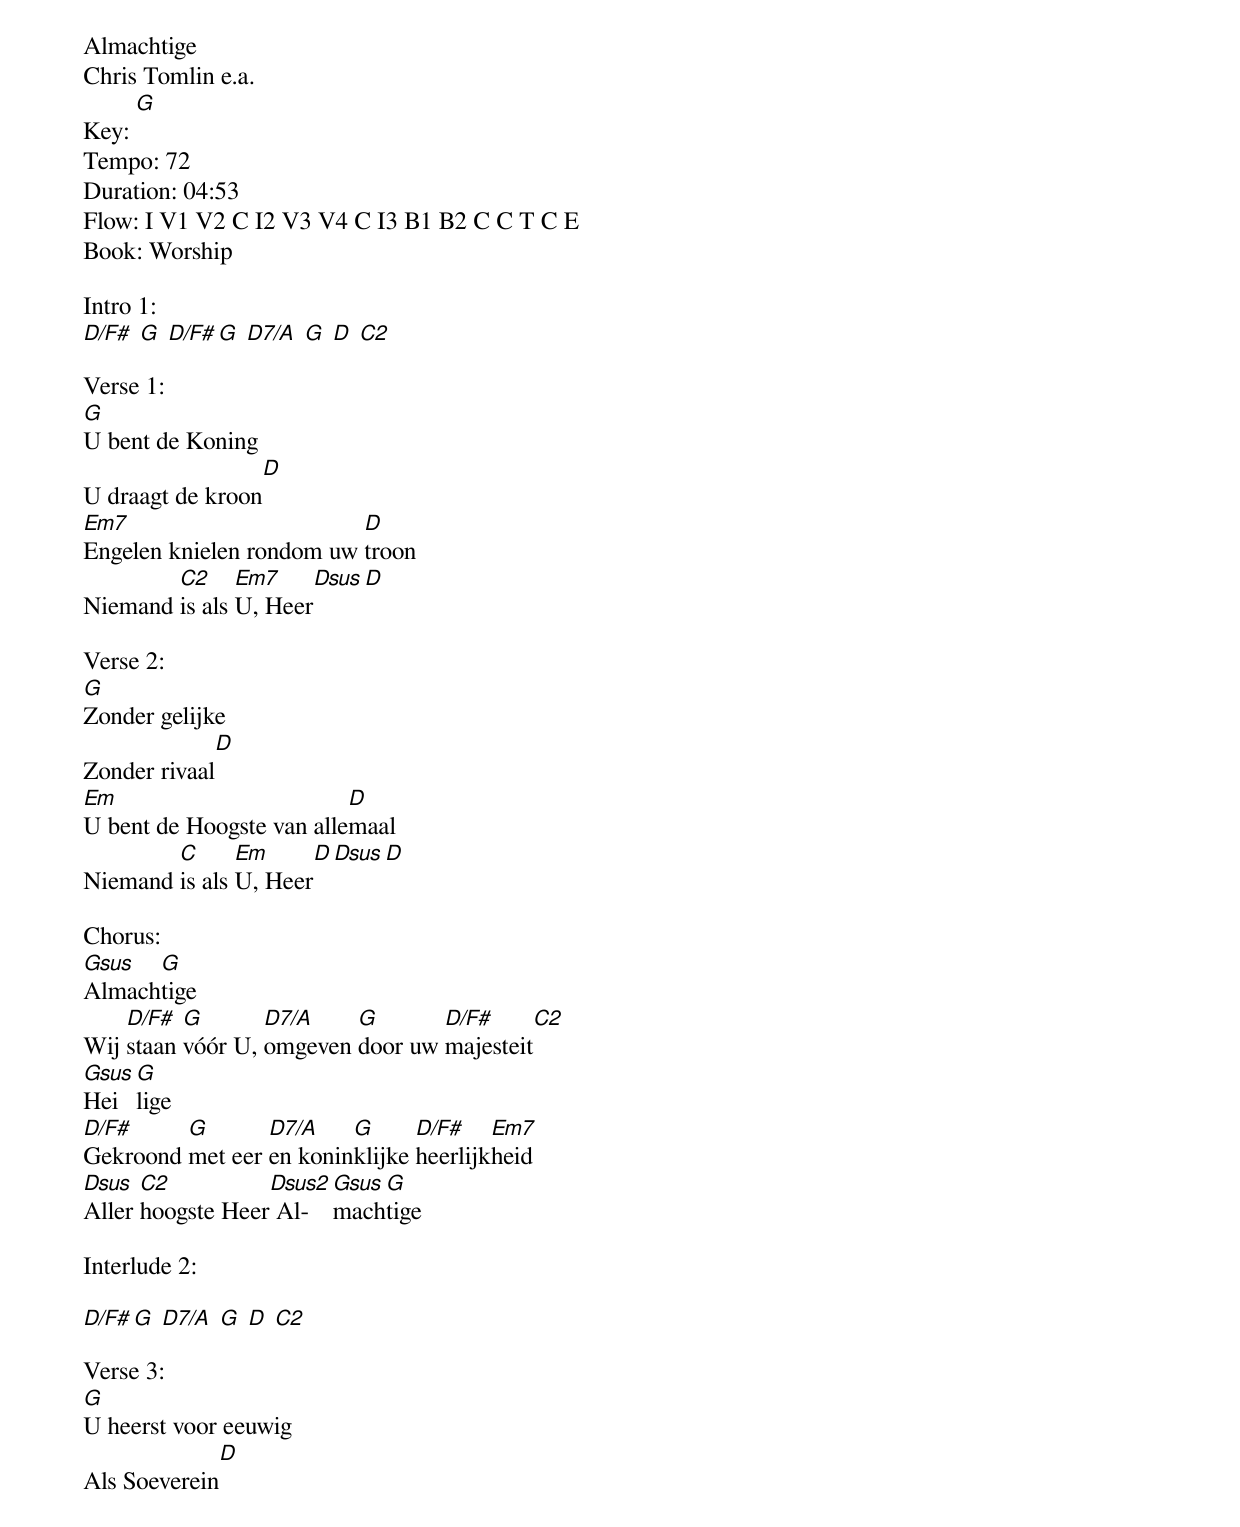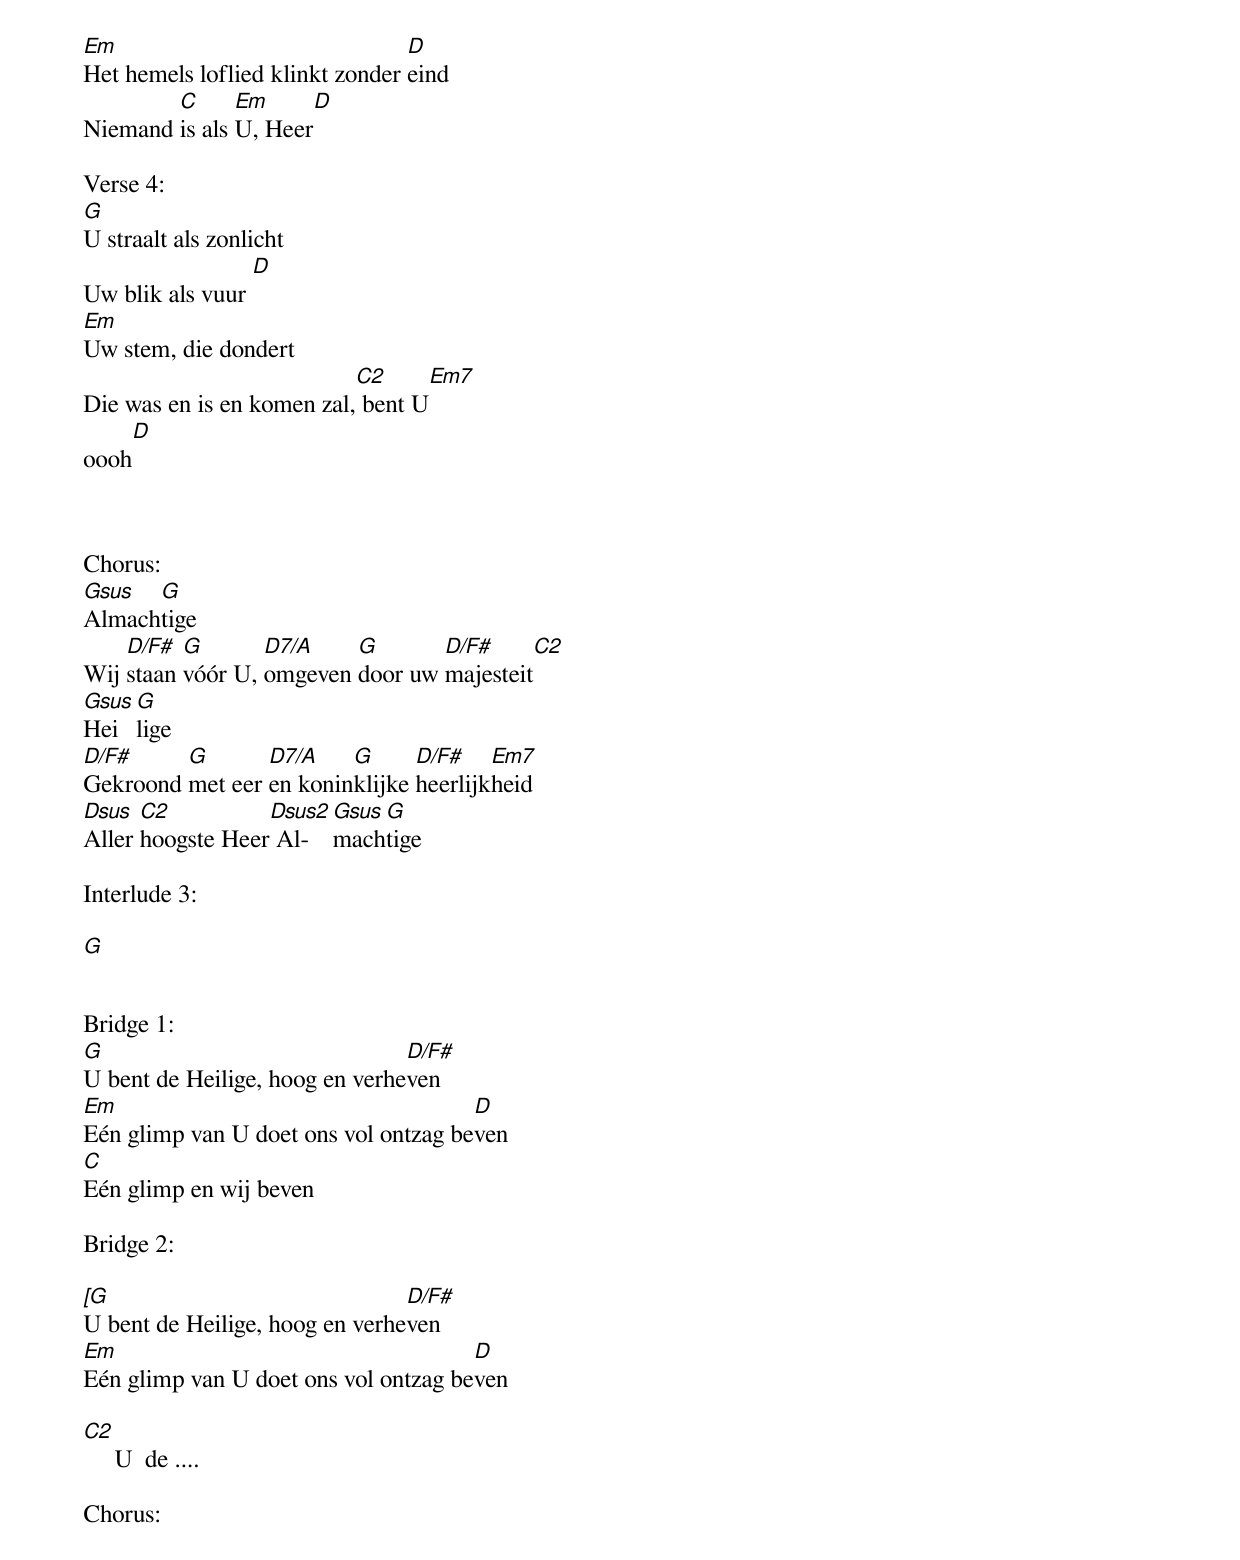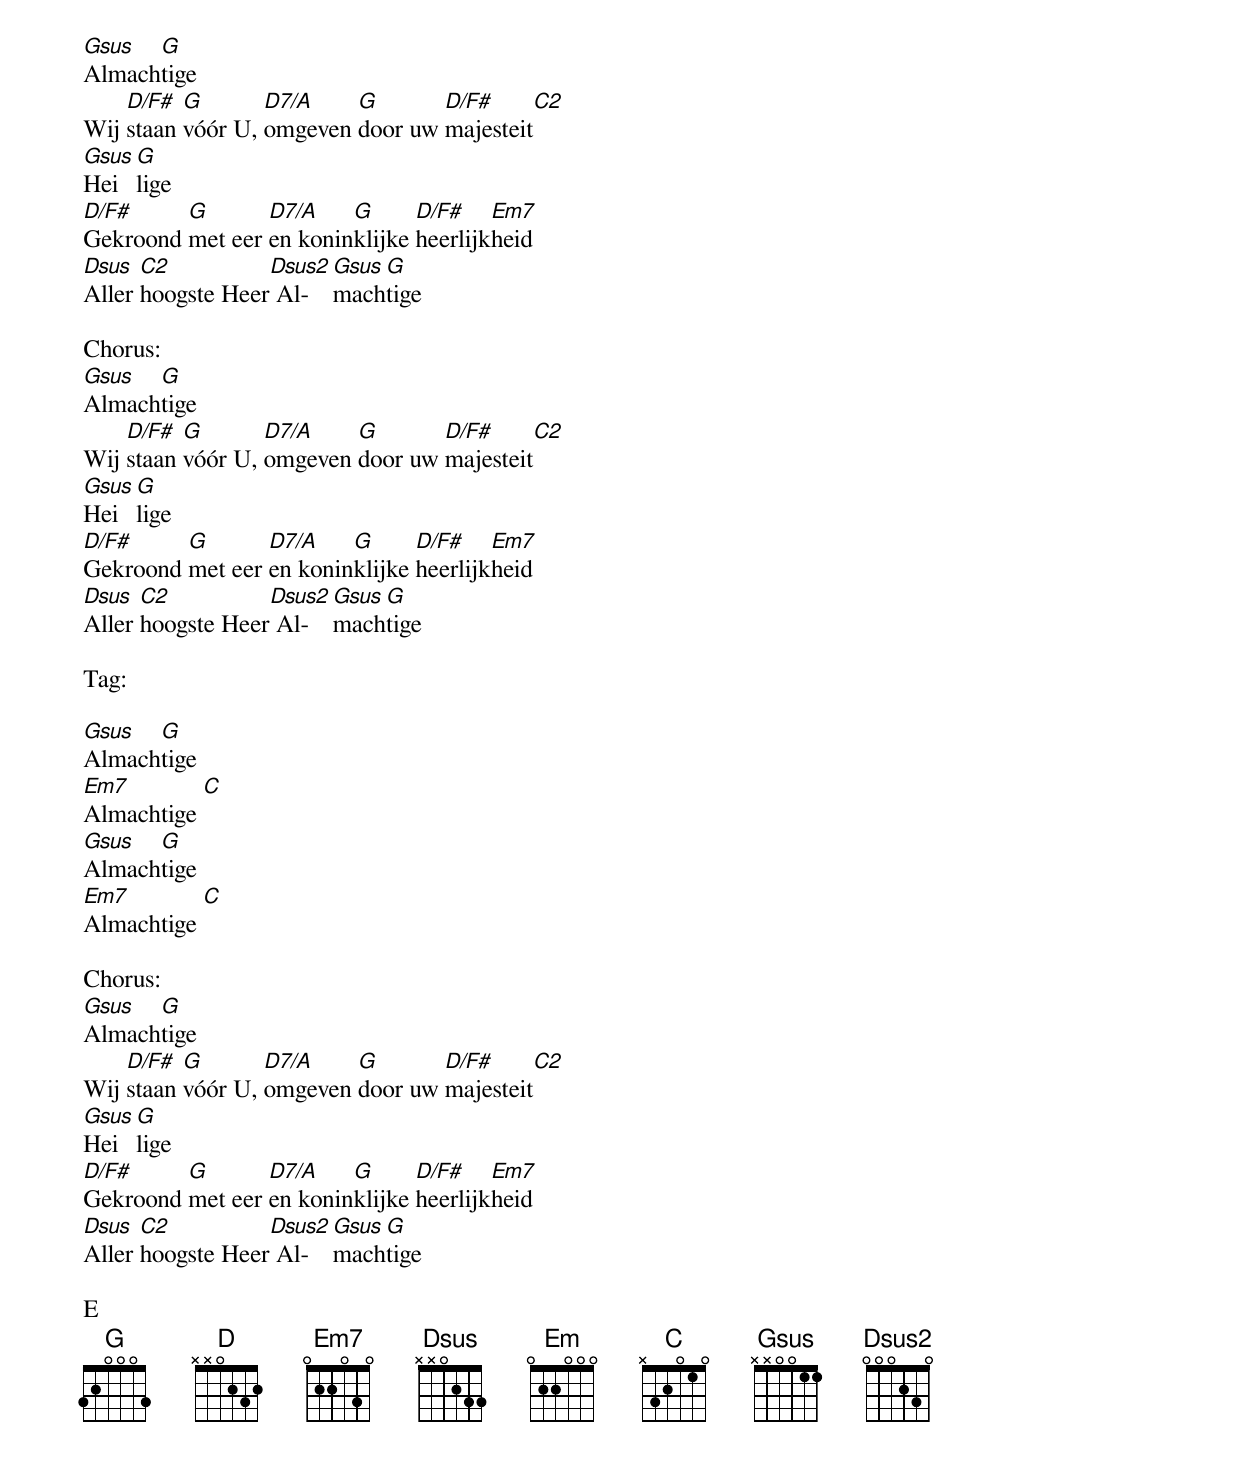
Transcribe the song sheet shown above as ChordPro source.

Almachtige
Chris Tomlin e.a.
Key: [G]
Tempo: 72
Duration: 04:53
Flow: I V1 V2 C I2 V3 V4 C I3 B1 B2 C C T C E
Book: Worship

Intro 1:
[D/F#] [G] [D/F#][G] [D7/A] [G] [D] [C2]

Verse 1:
[G]U bent de Koning
U draagt de kroon[D]
[Em7]Engelen knielen rondom uw [D]troon
Niemand [C2]is als [Em7]U, Heer[Dsus][D]

Verse 2:
[G]Zonder gelijke
Zonder rivaal[D]
[Em]U bent de Hoogste van alle[D]maal
Niemand [C]is als [Em]U, Heer[D][Dsus][D]

Chorus:
[Gsus]Almach[G]tige
Wij [D/F#]staan [G]vóór U, [D7/A]omgeven [G]door uw [D/F#]majesteit[C2]
[Gsus]Hei[G]lige
[D/F#]Gekroond [G]met eer [D7/A]en konin[G]klijke [D/F#]heerlijk[Em7]heid
[Dsus]Aller [C2]hoogste Heer[Dsus2] Al-[Gsus]mach[G]tige

Interlude 2:

[D/F#][G] [D7/A] [G] [D] [C2]

Verse 3:
[G]U heerst voor eeuwig
Als Soeverein[D]
[Em]Het hemels loflied klinkt zonder [D]eind
Niemand [C]is als [Em]U, Heer[D]

Verse 4:
[G]U straalt als zonlicht
Uw blik als vuur [D]
[Em]Uw stem, die dondert
Die was en is en komen zal,[C2] bent U[Em7]
oooh[D]



Chorus:
[Gsus]Almach[G]tige
Wij [D/F#]staan [G]vóór U, [D7/A]omgeven [G]door uw [D/F#]majesteit[C2]
[Gsus]Hei[G]lige
[D/F#]Gekroond [G]met eer [D7/A]en konin[G]klijke [D/F#]heerlijk[Em7]heid
[Dsus]Aller [C2]hoogste Heer[Dsus2] Al-[Gsus]mach[G]tige

Interlude 3:

[G]


Bridge 1:
[G]U bent de Heilige, hoog en verhe[D/F#]ven
[Em]Eén glimp van U doet ons vol ontzag be[D]ven
[C]Eén glimp en wij beven

Bridge 2:

[[G]U bent de Heilige, hoog en verhe[D/F#]ven
[Em]Eén glimp van U doet ons vol ontzag be[D]ven

[C2]     U  de ....

Chorus:
[Gsus]Almach[G]tige
Wij [D/F#]staan [G]vóór U, [D7/A]omgeven [G]door uw [D/F#]majesteit[C2]
[Gsus]Hei[G]lige
[D/F#]Gekroond [G]met eer [D7/A]en konin[G]klijke [D/F#]heerlijk[Em7]heid
[Dsus]Aller [C2]hoogste Heer[Dsus2] Al-[Gsus]mach[G]tige

Chorus:
[Gsus]Almach[G]tige
Wij [D/F#]staan [G]vóór U, [D7/A]omgeven [G]door uw [D/F#]majesteit[C2]
[Gsus]Hei[G]lige
[D/F#]Gekroond [G]met eer [D7/A]en konin[G]klijke [D/F#]heerlijk[Em7]heid
[Dsus]Aller [C2]hoogste Heer[Dsus2] Al-[Gsus]mach[G]tige

Tag:

[Gsus]Almach[G]tige
[Em7]Almachtige [C]
[Gsus]Almach[G]tige
[Em7]Almachtige [C]

Chorus:
[Gsus]Almach[G]tige
Wij [D/F#]staan [G]vóór U, [D7/A]omgeven [G]door uw [D/F#]majesteit[C2]
[Gsus]Hei[G]lige
[D/F#]Gekroond [G]met eer [D7/A]en konin[G]klijke [D/F#]heerlijk[Em7]heid
[Dsus]Aller [C2]hoogste Heer[Dsus2] Al-[Gsus]mach[G]tige

E
